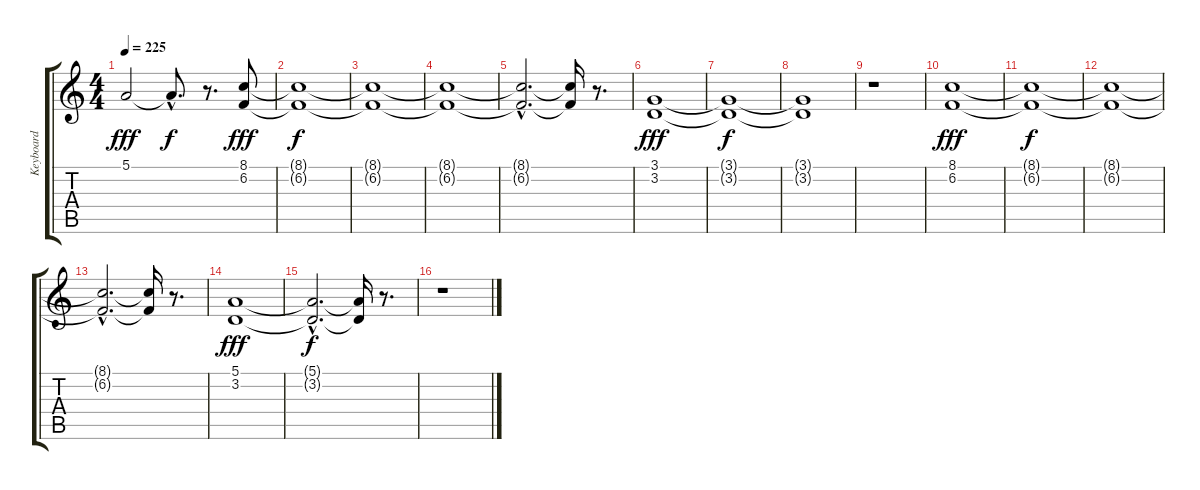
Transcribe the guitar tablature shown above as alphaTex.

\track ("Keyboard" "Keyboard") {instrument tremolostrings}
\staff {score tabs}
\tuning (E4 B3 G3 D3 A2 E2) {hide}
\ts (4 4)
\tempo 225
\clef g2
\ks c
5.1.2{dy fff} 5.1{hac t}.8{d dy f} r.8{d} (8.1 6.2).8{dy fff} |
(8.1{t} 6.2{t}).1{dy f} |
(8.1{t} 6.2{t}).1 |
(8.1{t} 6.2{t}).1 |
(8.1{hac t} 6.2{hac t}).2{d} (8.1{t} 6.2{t}).16 r.8{d} |
(3.1 3.2).1{dy fff} |
(3.1{t} 3.2{t}).1{dy f} |
(3.1{t} 3.2{t}).1 |
r.1 |
(8.1 6.2).1{dy fff} |
(8.1{t} 6.2{t}).1{dy f} |
(8.1{t} 6.2{t}).1 |
(8.1{hac t} 6.2{hac t}).2{d} (8.1{t} 6.2{t}).16 r.8{d} |
(5.1 3.2).1{dy fff} |
(5.1{hac t} 3.2{hac t}).2{d dy f} (5.1{t} 3.2{t}).16 r.8{d} |
r.1
